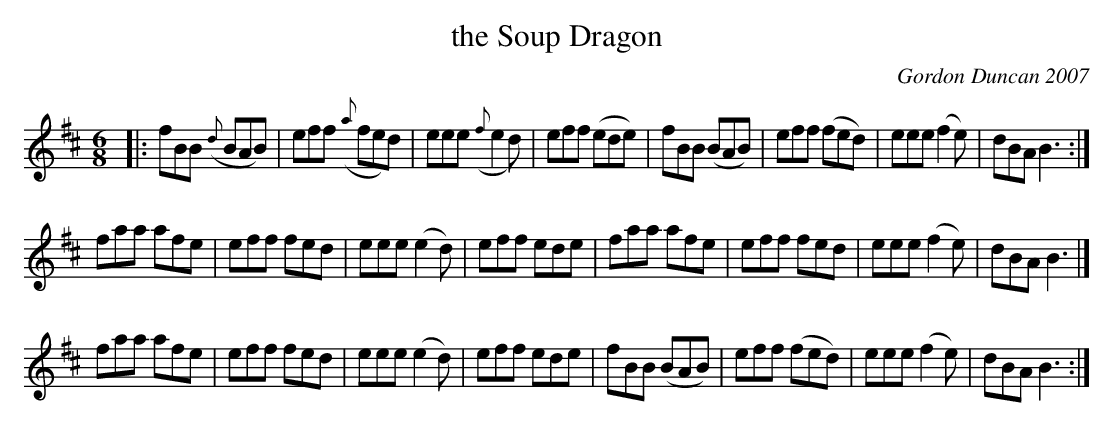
X:1
T: the Soup Dragon
C: Gordon Duncan 2007
M: 6/8
L: 1/8
K: Bm
|:\
fBB ({d}BAB) | eff ({a}fed) | eee ({f}e2d) | eff (ede) |\
fBB (BAB) | eff (fed) | eee (f2e) | dBA B3 :|
faa afe | eff fed | eee (e2d) | eff ede |\
faa afe | eff fed | eee (f2e) | dBA B3 |]
faa afe | eff fed | eee (e2d) | eff ede |\
fBB (BAB) | eff (fed) | eee (f2e) | dBA B3 :|
